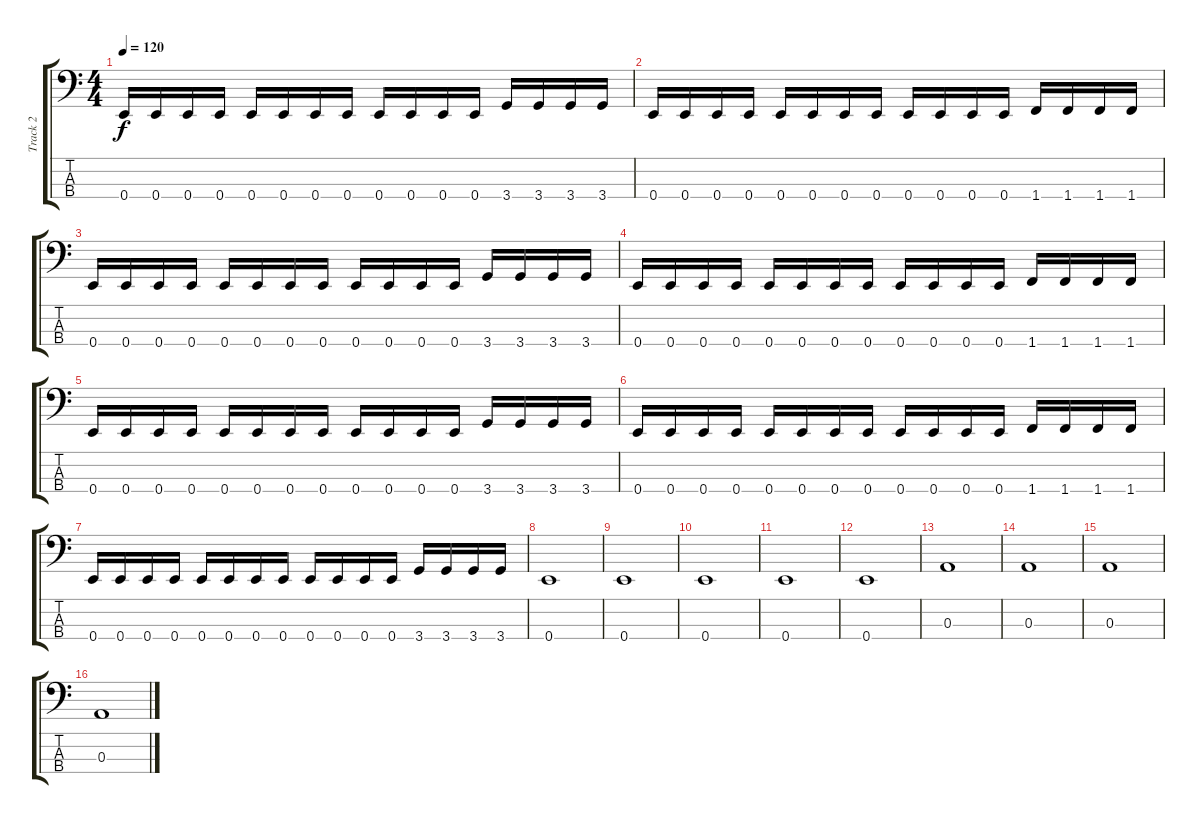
\track ("Track 2" "Track 2") {instrument electricbassfinger}
\staff {score tabs}
\tuning (G2 D2 A1 E1) {hide}
\ts (4 4)
\tempo 120
\clef f4
\ks c
0.4.16{dy f} 0.4.16 0.4.16 0.4.16 0.4.16 0.4.16 0.4.16 0.4.16 0.4.16 0.4.16 0.4.16 0.4.16 3.4.16 3.4.16 3.4.16 3.4.16 |
0.4.16 0.4.16 0.4.16 0.4.16 0.4.16 0.4.16 0.4.16 0.4.16 0.4.16 0.4.16 0.4.16 0.4.16 1.4.16 1.4.16 1.4.16 1.4.16 |
0.4.16 0.4.16 0.4.16 0.4.16 0.4.16 0.4.16 0.4.16 0.4.16 0.4.16 0.4.16 0.4.16 0.4.16 3.4.16 3.4.16 3.4.16 3.4.16 |
0.4.16 0.4.16 0.4.16 0.4.16 0.4.16 0.4.16 0.4.16 0.4.16 0.4.16 0.4.16 0.4.16 0.4.16 1.4.16 1.4.16 1.4.16 1.4.16 |
0.4.16 0.4.16 0.4.16 0.4.16 0.4.16 0.4.16 0.4.16 0.4.16 0.4.16 0.4.16 0.4.16 0.4.16 3.4.16 3.4.16 3.4.16 3.4.16 |
0.4.16 0.4.16 0.4.16 0.4.16 0.4.16 0.4.16 0.4.16 0.4.16 0.4.16 0.4.16 0.4.16 0.4.16 1.4.16 1.4.16 1.4.16 1.4.16 |
0.4.16 0.4.16 0.4.16 0.4.16 0.4.16 0.4.16 0.4.16 0.4.16 0.4.16 0.4.16 0.4.16 0.4.16 3.4.16 3.4.16 3.4.16 3.4.16 |
0.4.1 |
0.4.1 |
0.4.1 |
0.4.1 |
0.4.1 |
0.3.1 |
0.3.1 |
0.3.1 |
0.3.1
